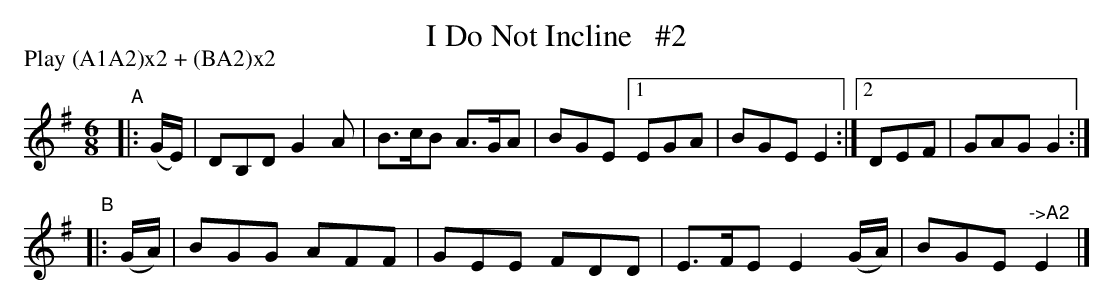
X:1
T: I Do Not Incline   #2
P: Play (A1A2)x2 + (BA2)x2
M: 6/8
L: 1/8
K: G
"^A"|: (G/E/) | DB,D G2A | B>cB A>GA | BGE [1 EGA | BGE E2 :|[2 DEF | GAG G2 :|
"^B"|: (G/A/) | BGG  AFF | GEE  FDD  | E>FE E2(G/A/) | BGE "^->A2"E2 |]
